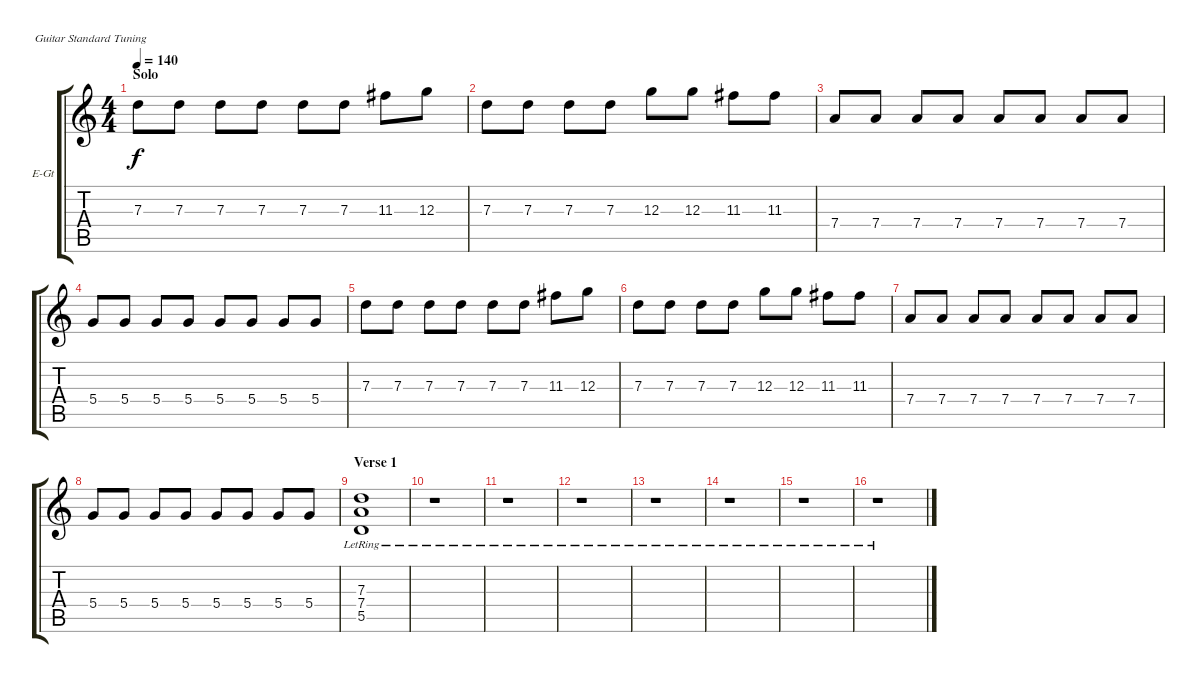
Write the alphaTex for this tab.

\bracketExtendMode groupsimilarinstruments
\firstSystemTrackNameOrientation horizontal
\otherSystemsTrackNameOrientation horizontal
\track ("Äæîíèê [Guitar]" "E-Gt") {instrument distortionguitar}
\staff {score tabs}
\tuning (E4 B3 G3 D3 A2 E2)
\ts (4 4)
\section ("" "Solo")
\tempo 140
\clef g2
\ks c
7.3.8{dy f} 7.3.8 7.3.8 7.3.8 7.3.8 7.3.8 11.3.8 12.3.8 |
7.3.8 7.3.8 7.3.8 7.3.8 12.3.8 12.3.8 11.3.8 11.3.8 |
7.4.8 7.4.8 7.4.8 7.4.8 7.4.8 7.4.8 7.4.8 7.4.8 |
5.4.8 5.4.8 5.4.8 5.4.8 5.4.8 5.4.8 5.4.8 5.4.8 |
7.3.8 7.3.8 7.3.8 7.3.8 7.3.8 7.3.8 11.3.8 12.3.8 |
7.3.8 7.3.8 7.3.8 7.3.8 12.3.8 12.3.8 11.3.8 11.3.8 |
7.4.8 7.4.8 7.4.8 7.4.8 7.4.8 7.4.8 7.4.8 7.4.8 |
5.4.8 5.4.8 5.4.8 5.4.8 5.4.8 5.4.8 5.4.8 5.4.8 |
\section ("" "Verse 1")
(7.3{lr} 7.4{lr} 5.5{lr}).1 |
r.1 |
r.1 |
r.1 |
r.1 |
r.1 |
r.1 |
r.1
